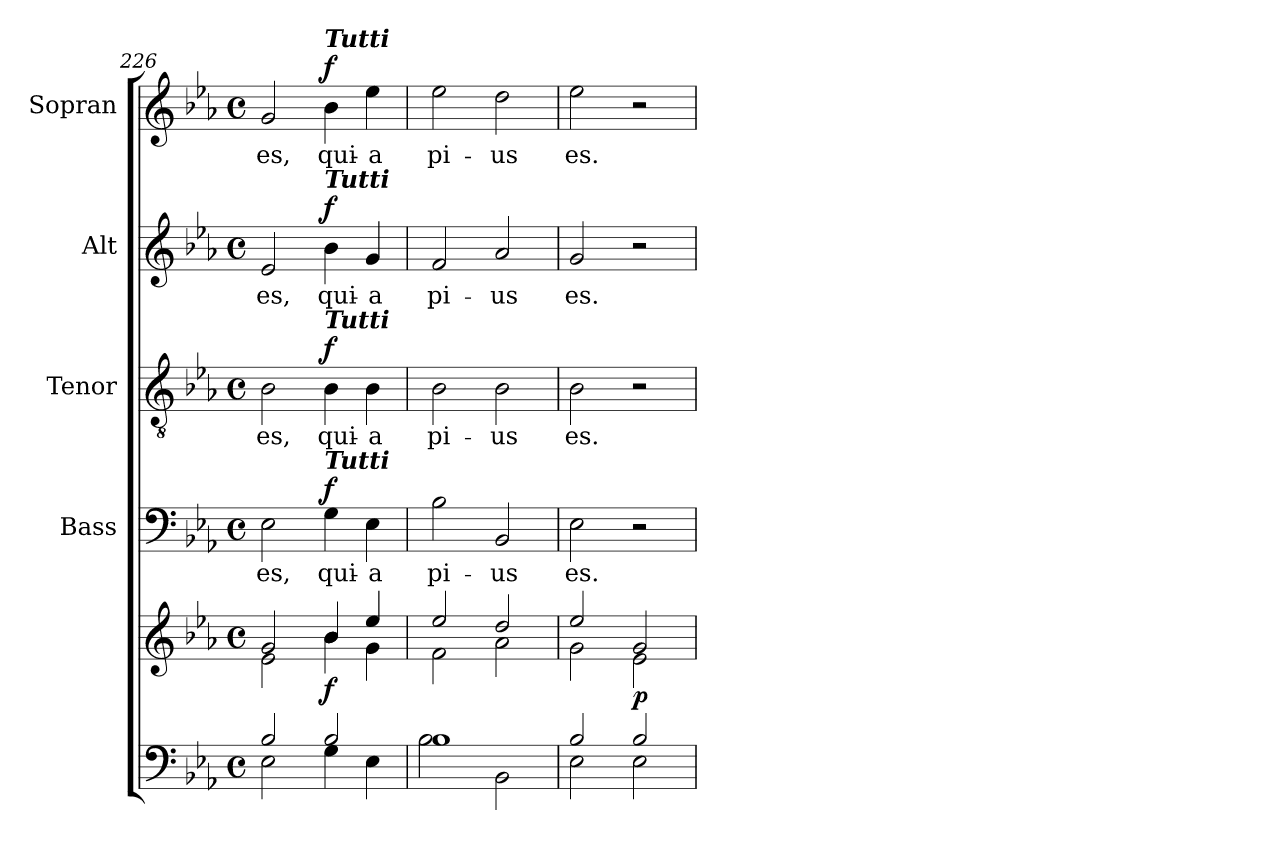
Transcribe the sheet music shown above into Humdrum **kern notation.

**kern	**kern	**dynam	**kern	**text	**dynam	**kern	**text	**dynam	**kern	**text	**dynam	**kern	**text	**dynam
*part5	*part5	*part5	*part4	*part4	*part4	*part3	*part3	*part3	*part2	*part2	*part2	*part1	*part1	*part1
*staff6	*staff5	*staff5/6	*staff4	*staff4	*staff4	*staff3	*staff3	*staff3	*staff2	*staff2	*staff2	*staff1	*staff1	*staff1
*	*	*	*I"Bass	*	*	*I"Tenor	*	*	*I"Alt	*	*	*I"Sopran	*	*
*	*	*	*I'B.	*	*	*I'T.	*	*	*I'A.	*	*	*I'S.	*	*
*clefF4	*clefG2	*	*clefF4	*	*	*clefGv2	*	*	*clefG2	*	*	*clefG2	*	*
*k[b-e-a-]	*k[b-e-a-]	*	*k[b-e-a-]	*	*	*k[b-e-a-]	*	*	*k[b-e-a-]	*	*	*k[b-e-a-]	*	*
*E-:	*E-:	*	*E-:	*	*	*E-:	*	*	*E-:	*	*	*E-:	*	*
*M4/4	*M4/4	*	*M4/4	*	*	*M4/4	*	*	*M4/4	*	*	*M4/4	*	*
*met(c)	*met(c)	*	*met(c)	*	*	*met(c)	*	*	*met(c)	*	*	*met(c)	*	*
=226	=226	=226	=226	=226	=226	=226	=226	=226	=226	=226	=226	=226	=226	=226
*^	*^	*	*	*	*	*	*	*	*	*	*	*	*	*
!	!	!	!	!	!	!LO:LY:b	!	!	!LO:LY:b	!	!	!LO:LY:b	!	!	!LO:LY:b	!
2B-/	2E-\	2g/	2e-\	.	2E-\	es,	.	2B-\	es,	.	2e-/	es,	.	2g/	es,	.
!	!	!	!	!	!	!	!	!	!	!	!	!	!	!LO:TX:a:Bi:t=Tutti	!	!
!	!	!	!	!	!	!	!	!	!	!	!LO:TX:a:Bi:t=Tutti	!	!	!	!	!
!	!	!	!	!	!	!	!	!LO:TX:a:Bi:t=Tutti	!	!	!	!	!	!	!	!
!	!	!	!	!	!LO:TX:a:Bi:t=Tutti	!	!	!	!	!	!	!	!	!	!	!
!	!	!	!	!LO:DY:b	!	!LO:LY:b	!LO:DY:a	!	!LO:LY:b	!LO:DY:a	!	!LO:LY:b	!LO:DY:a	!	!LO:LY:b	!LO:DY:a
2B-/	4G\	4b-/	4b-\	f	4G\	qui-	f	4B-\	qui-	f	4b-\	qui-	f	4b-\	qui-	f
!	!	!	!	!	!	!LO:LY:b	!	!	!LO:LY:b	!	!	!LO:LY:b	!	!	!LO:LY:b	!
.	4E-\	4ee-/	4g\	.	4E-\	-a	.	4B-\	-a	.	4g/	-a	.	4ee-\	-a	.
=227	=227	=227	=227	=227	=227	=227	=227	=227	=227	=227	=227	=227	=227	=227	=227	=227
!	!	!	!	!	!	!LO:LY:b	!	!	!LO:LY:b	!	!	!LO:LY:b	!	!	!LO:LY:b	!
1B-	2B-\	2ee-/	2f\	.	2B-\	pi-	.	2B-\	pi-	.	2f/	pi-	.	2ee-\	pi-	.
!	!	!	!	!	!	!LO:LY:b	!	!	!LO:LY:b	!	!	!LO:LY:b	!	!	!LO:LY:b	!
.	2BB-\	2dd/	2a-\	.	2BB-/	-us	.	2B-\	-us	.	2a-/	-us	.	2dd\	-us	.
=228	=228	=228	=228	=228	=228	=228	=228	=228	=228	=228	=228	=228	=228	=228	=228	=228
!	!	!	!	!	!	!LO:LY:b	!	!	!LO:LY:b	!	!	!LO:LY:b	!	!	!LO:LY:b	!
2B-/	2E-\	2ee-/	2g\	.	2E-\	es.	.	2B-\	es.	.	2g/	es.	.	2ee-\	es.	.
!	!	!	!	!LO:DY:b	!	!	!	!	!	!	!	!	!	!	!	!
2B-/	2E-\	2g/	2e-\	p	2r	.	.	2r	.	.	2r	.	.	2r	.	.
*v	*v	*	*	*	*	*	*	*	*	*	*	*	*	*	*	*
*	*v	*v	*	*	*	*	*	*	*	*	*	*	*	*	*
=	=	=	=	=	=	=	=	=	=	=	=	=	=	=
*-	*-	*-	*-	*-	*-	*-	*-	*-	*-	*-	*-	*-	*-	*-
